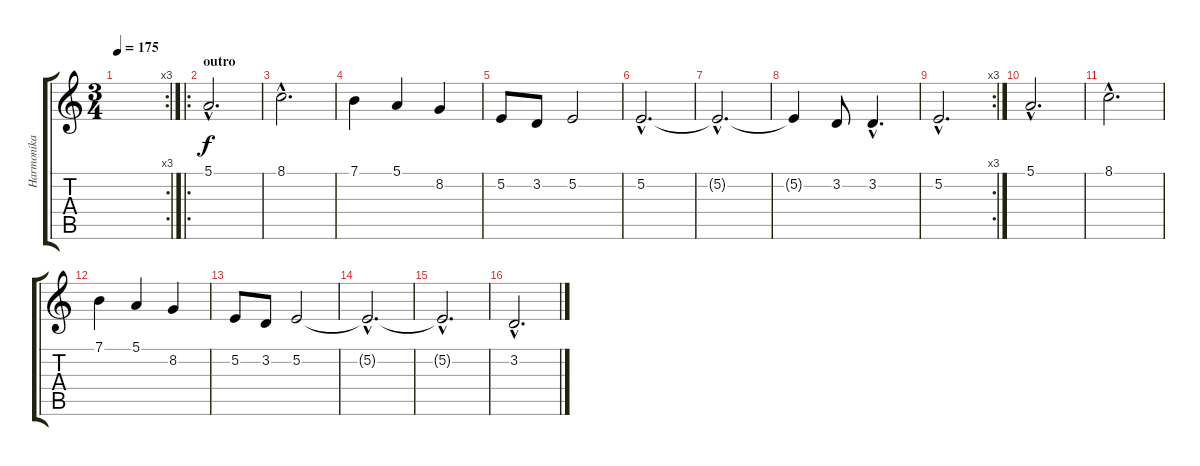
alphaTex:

\track ("Harmonika" "Harmonika") {instrument harmonica}
\staff {score tabs}
\tuning (E4 B3 G3 D3 A2 E2) {hide}
\rc 3
\ts (3 4)
\tempo 175
\clef g2
\ks c
|
\ro
\section ("" "outro")
5.1{hac}.2{d volume 9 instrument fiddle} |
8.1{hac}.2{d} |
7.1.4{volume 8} 5.1.4 8.2.4 |
5.2.8 3.2.8 5.2.2 |
5.2{hac}.2{d} |
5.2{hac t}.2{d} |
5.2{t}.4 3.2.8 3.2{hac}.4{d} |
\rc 3
5.2{hac}.2{d} |
5.1{hac}.2{d volume 11 instrument fiddle} |
8.1{hac}.2{d} |
7.1.4 5.1.4 8.2.4 |
5.2.8 3.2.8 5.2.2 |
5.2{hac t}.2{d} |
5.2{hac t}.2{d} |
3.2{hac}.2{d}
